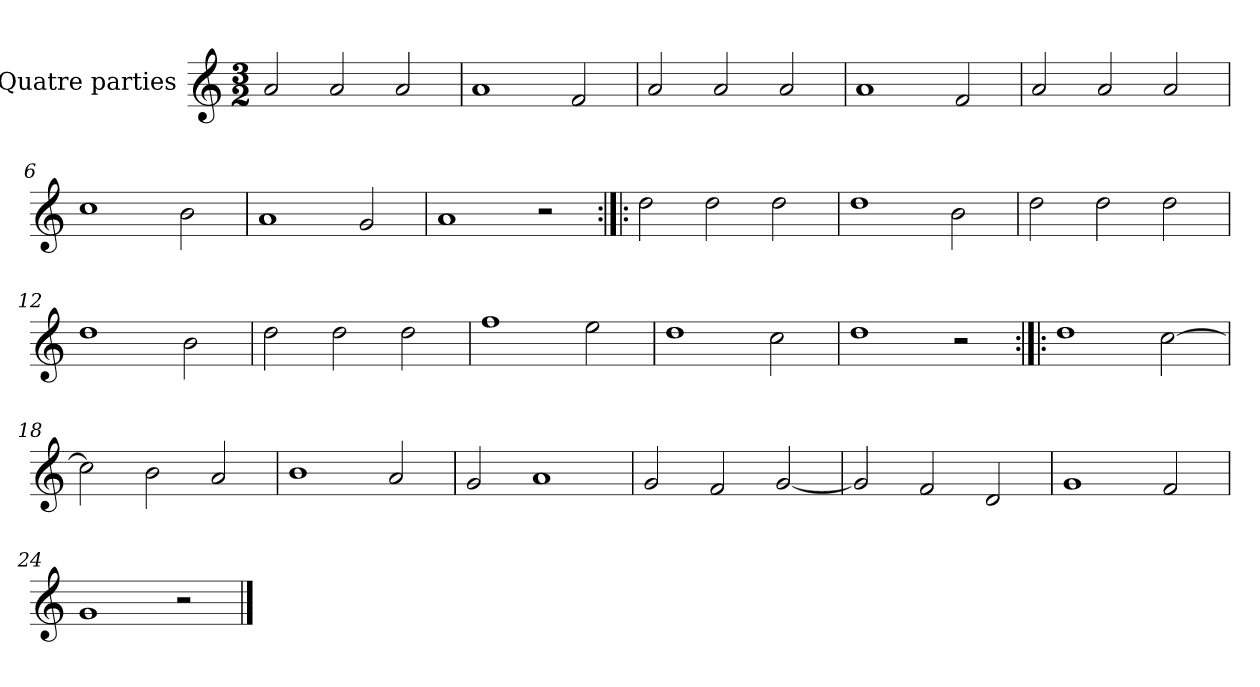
**kern
*part1
*staff1
*I"Quatre parties
*clefG2
*k[]
*M3/2
*MM180
=1
2a/
2a/
2a/
=2
1a
2f/
=3
2a/
2a/
2a/
=4
1a
2f/
=5
2a/
2a/
2a/
=6
1cc
2b\
=7
1a
2g/
=8
1a
2r
=9:|!|:
2dd\
2dd\
2dd\
=10
1dd
2b\
=11
2dd\
2dd\
2dd\
=12
1dd
2b\
=13
2dd\
2dd\
2dd\
=14
1ff
2ee\
=15
1dd
2cc\
=16
1dd
2r
=17:|!|:
1dd
[2cc\
=18
2cc\]
2b\
2a/
=19
1b
2a/
=20
2g/
1a
=21
2g/
2f/
[2g/
=22
2g/]
2f/
2d/
=23
1g
2f/
=24
1g
2r
==
*-
